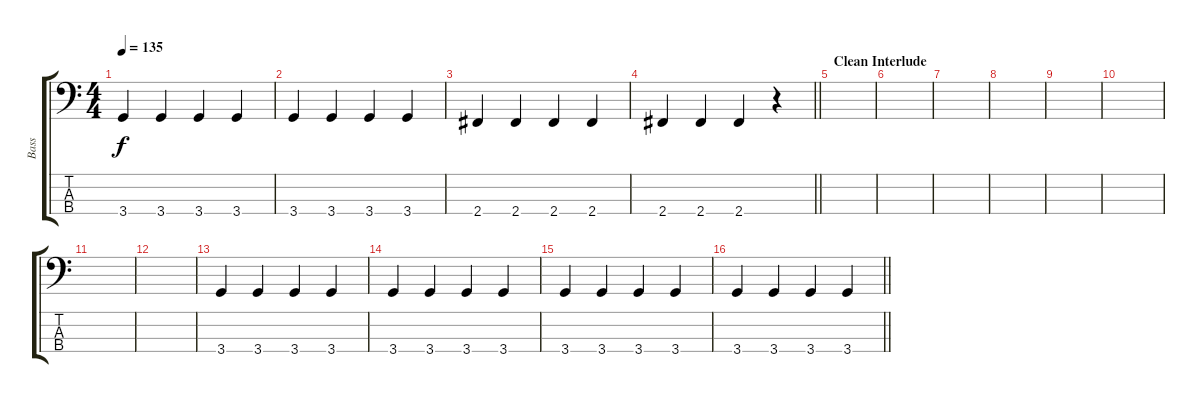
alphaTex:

\track ("Bass" "Bass") {instrument electricbassfinger}
\staff {score tabs}
\tuning (G2 D2 A1 E1) {hide}
\ts (4 4)
\tempo 135
\clef f4
\ks c
3.4.4{dy f} 3.4.4 3.4.4 3.4.4 |
3.4.4 3.4.4 3.4.4 3.4.4 |
2.4.4 2.4.4 2.4.4 2.4.4 |
\barLineRight lightlight
2.4.4 2.4.4 2.4.4 r.4 |
\section ("" "Clean Interlude")
|
|
|
|
|
|
|
|
3.4.4 3.4.4 3.4.4 3.4.4 |
3.4.4 3.4.4 3.4.4 3.4.4 |
3.4.4 3.4.4 3.4.4 3.4.4 |
\barLineRight lightlight
3.4.4 3.4.4 3.4.4 3.4.4
